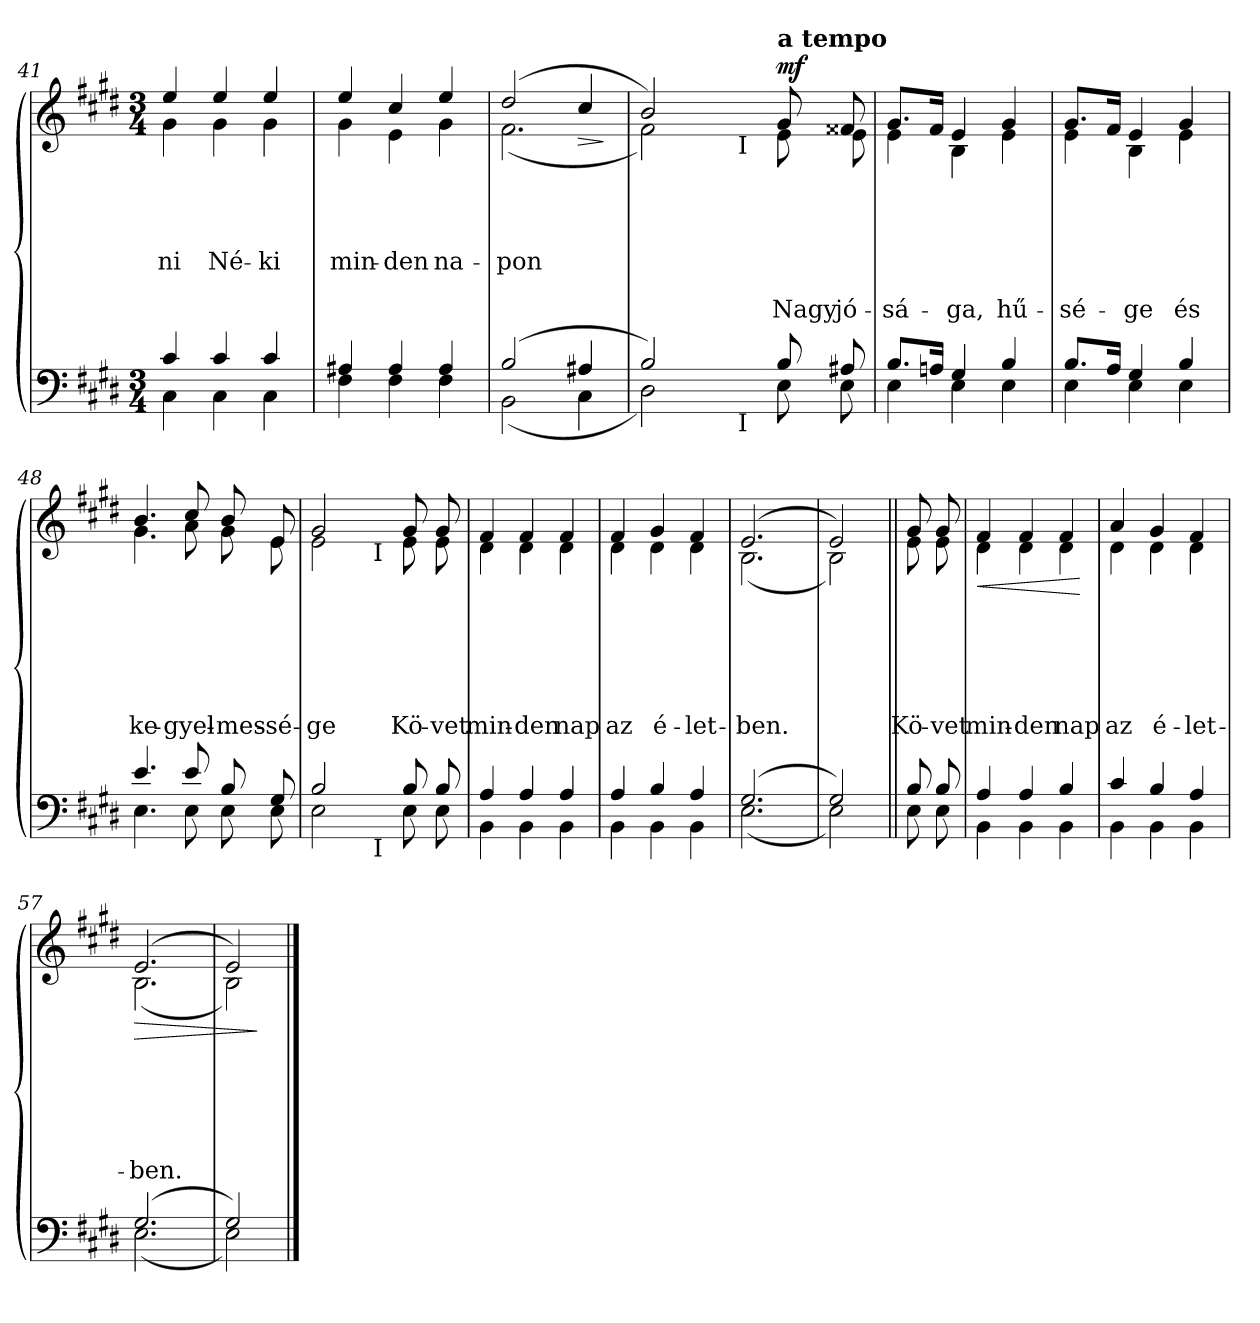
**kern	**kern	**text	**text	**text	**text	**text	**text	**dynam
*part2	*part1	*part1	*part1	*part1	*part1	*part1	*part1	*part1
*staff2	*staff1	*staff1	*staff1	*staff1	*staff1	*staff1	*staff1	*staff1
*clefF4	*clefG2	*	*	*	*	*	*	*
*k[f#c#g#d#]	*k[f#c#g#d#]	*	*	*	*	*	*	*
*c#:	*c#:	*	*	*	*	*	*	*
*M3/4	*M3/4	*	*	*	*	*	*	*
=41	=41	=41	=41	=41	=41	=41	=41	=41
*^	*	*	*	*	*	*	*	*
!	!	!	!	!	!	!LO:LY:b	!	!	!
*	*	*^	*	*	*	*	*	*	*
4c#/	4C#\	4ee/	4g#\	.	.	.	-ni	.	.	.
!	!	!	!	!	!	!	!LO:LY:b	!	!	!
4c#/	4C#\	4ee/	4g#\	.	.	.	Né-	.	.	.
!	!	!	!	!	!	!	!LO:LY:b	!	!	!
4c#/	4C#\	4ee/	4g#\	.	.	.	-ki	.	.	.
=42	=42	=42	=42	=42	=42	=42	=42	=42	=42	=42
!	!	!	!	!	!	!	!LO:LY:b	!	!	!
4A#X/	4F#\	4ee/	4g#\	.	.	.	min-	.	.	.
!	!	!	!	!	!	!	!LO:LY:b	!	!	!
4A#/	4F#\	4cc#/	4e\	.	.	.	-den	.	.	.
!	!	!	!	!	!	!	!LO:LY:b	!	!	!
4A#/	4F#\	4ee/	4g#\	.	.	.	na-	.	.	.
=43	=43	=43	=43	=43	=43	=43	=43	=43	=43	=43
!	!	!	!	!	!	!	!LO:LY:b	!	!	!
(2B/	(<2BB\	(>2dd#/	(<2.f#\	.	.	.	-pon	.	.	.
!	!	!	!	!	!	!	!	!	!	!LO:HP:b
4A#X/	4C#\	4cc#/	.	.	.	.	.	.	.	>
*v	*v	*	*	*	*	*	*	*	*	*
*	*v	*v	*	*	*	*	*	*	*
.	.	.	.	.	.	.	.	]
=44	=44	=44	=44	=44	=44	=44	=44	=44
*^	*	*	*	*	*	*	*	*
!	!	!	!	!	!	!LO:LY:b	!	!	!
*	*^	*^	*	*	*	*	*	*	*
*	*	*	*	*^	*	*	*	*	*	*	*
2B/)	2D#\)	4ryy	2b/)	2f#\)	4ryy	.	.	.	.	.	.	.
.	.	8ryy	.	.	8ryy	.	.	.	.	.	.	.
.	.	32ryy	.	.	32ryy	.	.	.	.	.	.	.
!	!	!	!	!	!LO:TX:b:t=I	!	!	!	!	!	!	!
!	!	!LO:TX:b:t=I	!	!	!	!	!	!	!	!	!	!
.	.	16.ryy	.	.	16.ryy	.	.	.	.	.	.	.
*	*v	*v	*	*	*	*	*	*	*	*	*	*
*	*	*v	*v	*v	*	*	*	*	*	*	*
!!LO:LB:g=z
=45-	=45-	=45-	=45-	=45-	=45-	=45-	=45-	=45-	=45-
*	*^	*^	*	*	*	*	*	*	*
*	*	*	*	*^	*	*	*	*	*	*	*
!	!	!	!LO:TX:a:B:t=a tempo	!	!	!	!	!	!	!	!	!
!	!	!	!	!	!	!	!	!	!	!	!LO:LY:b	!LO:DY:b
*	*v	*v	*	*	*	*	*	*	*	*	*	*
*	*	*	*v	*v	*	*	*	*	*	*	*
8B/	8E\	8g#/	8e\	.	.	.	.	.	Nagy	mf
!	!	!	!	!	!	!	!	!	!LO:LY:b	!
8A#X/	8E\	8f##X/	8e\	.	.	.	.	.	jó-	.
=46	=46	=46	=46	=46	=46	=46	=46	=46	=46	=46
!	!	!	!	!	!	!	!	!	!LO:LY:b	!
8.B/L	4E\	8.g#/L	4e\	.	.	.	.	.	-sá-	.
16An/Jk	.	16f#/Jk	.	.	.	.	.	.	.	.
!	!	!	!	!	!	!	!	!	!LO:LY:b	!
4G#/	4E\	4e/	4B\	.	.	.	.	.	-ga,	.
!	!	!	!	!	!	!	!	!	!LO:LY:b	!
4B/	4E\	4g#/	4e\	.	.	.	.	.	hű-	.
=47	=47	=47	=47	=47	=47	=47	=47	=47	=47	=47
!	!	!	!	!	!	!	!	!	!LO:LY:b	!
8.B/L	4E\	8.g#/L	4e\	.	.	.	.	.	-sé-	.
16A/Jk	.	16f#/Jk	.	.	.	.	.	.	.	.
!	!	!	!	!	!	!	!	!	!LO:LY:b	!
4G#/	4E\	4e/	4B\	.	.	.	.	.	-ge	.
!	!	!	!	!	!	!	!	!	!LO:LY:b	!
4B/	4E\	4g#/	4e\	.	.	.	.	.	és	.
=48	=48	=48	=48	=48	=48	=48	=48	=48	=48	=48
!	!	!	!	!	!	!	!	!	!LO:LY:b	!
4.e/	4.E\	4.b/	4.g#\	.	.	.	.	.	ke-	.
!	!	!	!	!	!	!	!	!	!LO:LY:b	!
8e/	8E\	8cc#/	8a\	.	.	.	.	.	-gyel-	.
!	!	!	!	!	!	!	!	!	!LO:LY:b	!
8B/	8E\	8b/	8g#\	.	.	.	.	.	-mes-	.
!	!	!	!	!	!	!	!	!	!LO:LY:b	!
8G#/	8E\	8e/	8e\	.	.	.	.	.	-sé-	.
*	*	*v	*v	*	*	*	*	*	*	*
=49	=49	=49	=49	=49	=49	=49	=49	=49	=49
*	*	*^	*	*	*	*	*	*	*
!	!	!	!	!	!	!	!	!	!LO:LY:b	!
*	*^	*	*^	*	*	*	*	*	*	*
2B/	2E\	4ryy	2g#/	2e\	4ryy	.	.	.	.	.	-ge	.
.	.	16.ryy	.	.	16.ryy	.	.	.	.	.	.	.
!	!	!	!	!	!LO:TX:b:t=I	!	!	!	!	!	!	!
!	!	!LO:TX:b:t=I	!	!	!	!	!	!	!	!	!	!
.	.	4ryy	.	.	4ryy	.	.	.	.	.	.	.
!	!	!	!	!	!	!	!	!	!	!	!LO:LY:b	!
8B/	8E\	.	8g#/	8e\	.	.	.	.	.	.	Kö-	.
.	.	8ryy	.	.	8ryy	.	.	.	.	.	.	.
!	!	!	!	!	!	!	!	!	!	!	!LO:LY:b	!
8B/	8E\	.	8g#/	8e\	.	.	.	.	.	.	-vet	.
.	.	32ryy	.	.	32ryy	.	.	.	.	.	.	.
*	*v	*v	*	*	*	*	*	*	*	*	*	*
*	*	*v	*v	*v	*	*	*	*	*	*	*
=50	=50	=50	=50	=50	=50	=50	=50	=50	=50
*	*^	*^	*	*	*	*	*	*	*
*	*	*	*	*^	*	*	*	*	*	*	*
!	!	!	!	!	!	!	!	!	!	!	!LO:LY:b	!
*	*v	*v	*	*	*	*	*	*	*	*	*	*
*	*	*	*v	*v	*	*	*	*	*	*	*
4A/	4BB\	4f#/	4d#\	.	.	.	.	.	min-	.
!	!	!	!	!	!	!	!	!	!LO:LY:b	!
4A/	4BB\	4f#/	4d#\	.	.	.	.	.	-den	.
!	!	!	!	!	!	!	!	!	!LO:LY:b	!
4A/	4BB\	4f#/	4d#\	.	.	.	.	.	nap	.
!!LO:LB:g=z	!!
=51	=51	=51	=51	=51	=51	=51	=51	=51	=51	=51
!	!	!	!	!	!	!	!	!	!LO:LY:b	!
4A/	4BB\	4f#/	4d#\	.	.	.	.	.	az	.
!	!	!	!	!	!	!	!	!	!LO:LY:b	!
4B/	4BB\	4g#/	4d#\	.	.	.	.	.	é-	.
!	!	!	!	!	!	!	!	!	!LO:LY:b	!
4A/	4BB\	4f#/	4d#\	.	.	.	.	.	-let-	.
=52	=52	=52	=52	=52	=52	=52	=52	=52	=52	=52
!	!	!	!	!	!	!	!	!	!LO:LY:b	!
(>2.G#/	(<2.E\	(>2.e/	(<2.B\	.	.	.	.	.	-ben.	.
=53	=53	=53	=53	=53	=53	=53	=53	=53	=53	=53
2G#/)	2E\)	2e/)	2B\)	.	.	.	.	.	.	.
=54||	=54||	=54||	=54||	=54||	=54||	=54||	=54||	=54||	=54||	=54||
!	!	!	!	!	!	!	!	!	!LO:LY:b	!
8B/	8E\	8g#/	8e\	.	.	.	.	.	Kö-	.
!	!	!	!	!	!	!	!	!	!LO:LY:b	!
8B/	8E\	8g#/	8e\	.	.	.	.	.	-vet	.
=55	=55	=55	=55	=55	=55	=55	=55	=55	=55	=55
!	!	!	!	!	!	!	!	!	!LO:LY:b	!LO:HP:b
4A/	4BB\	4f#/	4d#\	.	.	.	.	.	min-	<
!	!	!	!	!	!	!	!	!	!LO:LY:b	!
4A/	4BB\	4f#/	4d#\	.	.	.	.	.	-den	.
!	!	!	!	!	!	!	!	!	!LO:LY:b	!
4B/	4BB\	4f#/	4d#\	.	.	.	.	.	nap	.
*v	*v	*	*	*	*	*	*	*	*	*
*	*v	*v	*	*	*	*	*	*	*
.	.	.	.	.	.	.	.	[
=56	=56	=56	=56	=56	=56	=56	=56	=56
*^	*	*	*	*	*	*	*	*
!	!	!	!	!	!	!	!	!LO:LY:b	!
*	*	*^	*	*	*	*	*	*	*
4c#/	4BB\	4a/	4d#\	.	.	.	.	.	az	.
!	!	!	!	!	!	!	!	!	!LO:LY:b	!
4B/	4BB\	4g#/	4d#\	.	.	.	.	.	é-	.
!	!	!	!	!	!	!	!	!	!LO:LY:b	!
4A/	4BB\	4f#/	4d#\	.	.	.	.	.	-let-	.
=57	=57	=57	=57	=57	=57	=57	=57	=57	=57	=57
!	!	!	!	!	!	!	!	!	!LO:LY:b	!LO:HP:b
(>2.G#/	(<2.E\	(>2.e/	(<2.B\	.	.	.	.	.	-ben.	>
=58	=58	=58	=58	=58	=58	=58	=58	=58	=58	=58
2G#/)	2E\)	2e/)	2B\)	.	.	.	.	.	.	.
*v	*v	*	*	*	*	*	*	*	*	*
*	*v	*v	*	*	*	*	*	*	*
.	.	.	.	.	.	.	.	]
==	==	==	==	==	==	==	==	==
*-	*-	*-	*-	*-	*-	*-	*-	*-
